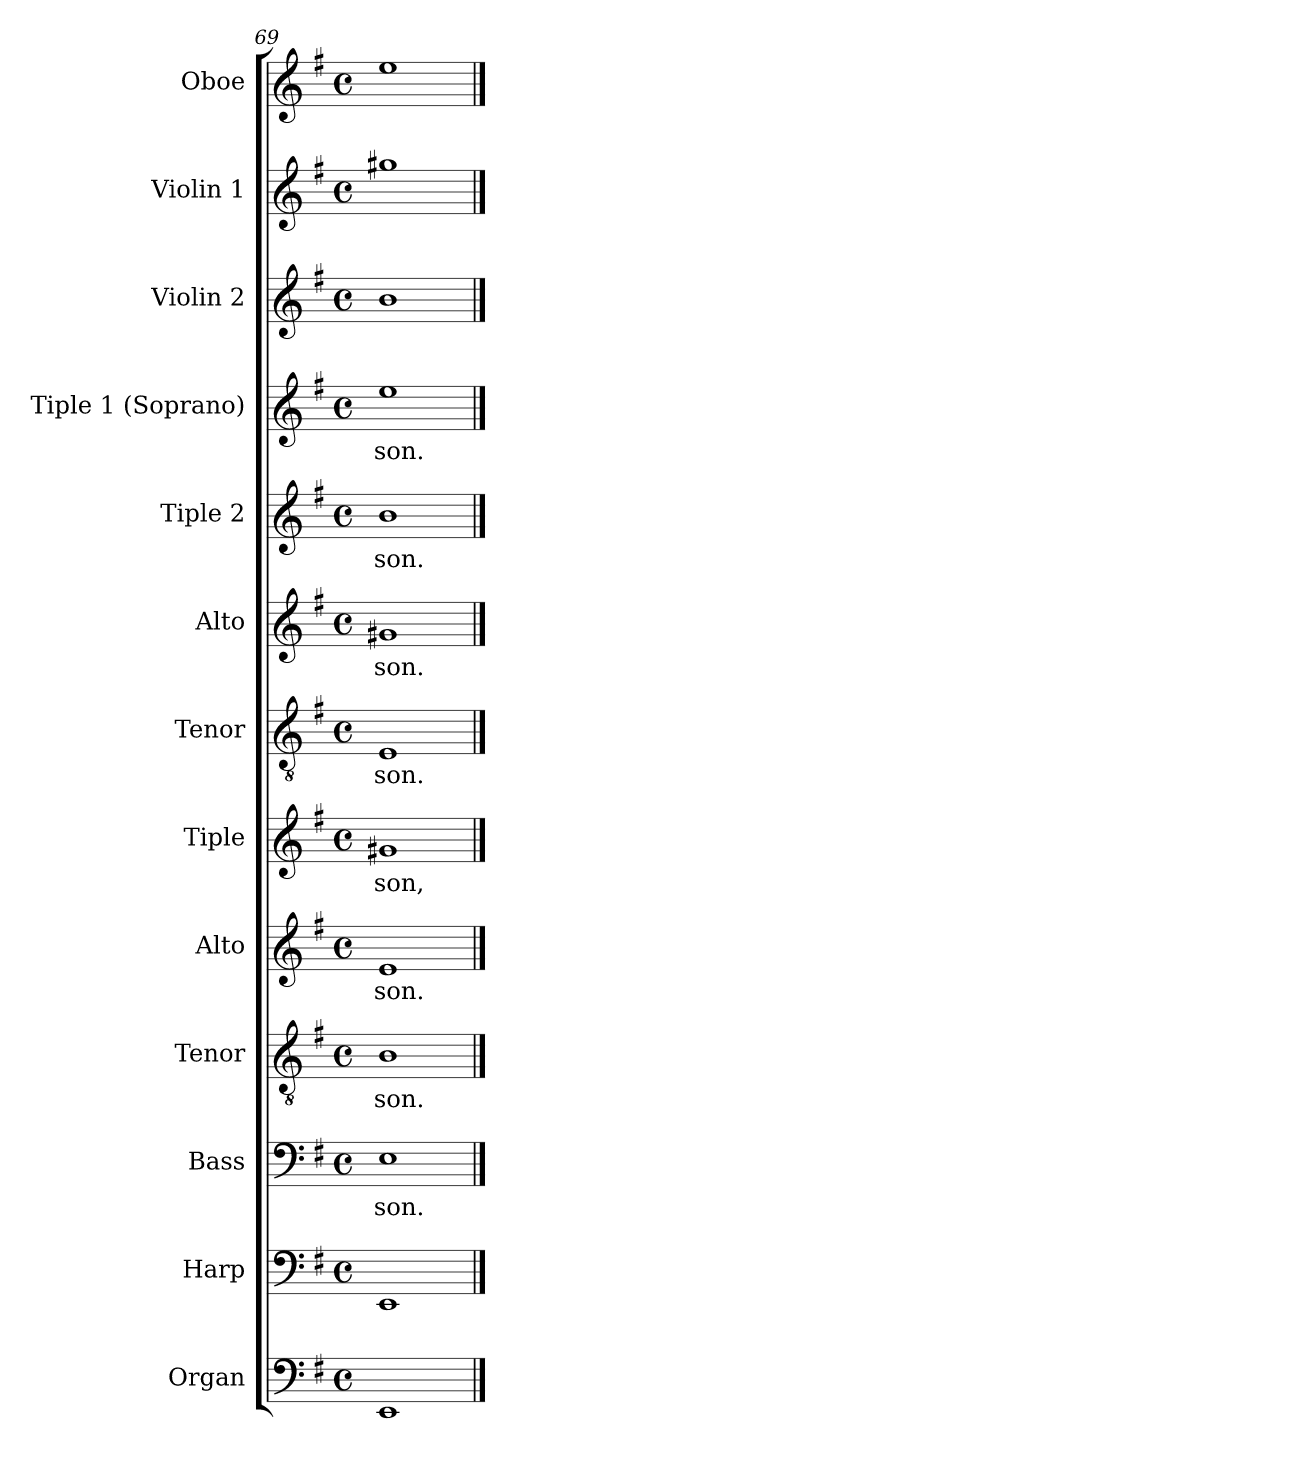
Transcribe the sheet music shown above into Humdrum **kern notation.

**kern	**kern	**kern	**text	**kern	**text	**kern	**text	**kern	**text	**kern	**text	**kern	**text	**kern	**text	**kern	**text	**kern	**kern	**kern
*part13	*part12	*part11	*part11	*part10	*part10	*part9	*part9	*part8	*part8	*part7	*part7	*part6	*part6	*part5	*part5	*part4	*part4	*part3	*part2	*part1
*staff13	*staff12	*staff11	*staff11	*staff10	*staff10	*staff9	*staff9	*staff8	*staff8	*staff7	*staff7	*staff6	*staff6	*staff5	*staff5	*staff4	*staff4	*staff3	*staff2	*staff1
*I"Organ	*I"Harp	*I"Bass	*	*I"Tenor	*	*I"Alto	*	*I"Tiple	*	*I"Tenor	*	*I"Alto	*	*I"Tiple 2	*	*I"Tiple 1 (Soprano)	*	*I"Violin 2	*I"Violin 1	*I"Oboe
*I'Org.	*I'Hp.	*I'B.	*	*I'T.	*	*I'A.	*	*	*	*I'T.	*	*I'A.	*	*	*	*I'S1.	*	*I'Vln. 2	*I'Vln. 1	*I'Ob.
*clefF4	*clefF4	*clefF4	*	*clefGv2	*	*clefG2	*	*clefG2	*	*clefGv2	*	*clefG2	*	*clefG2	*	*clefG2	*	*clefG2	*clefG2	*clefG2
*	*	*	*	*ITrd7c12	*	*	*	*	*	*ITrd7c12	*	*	*	*	*	*	*	*	*	*
*k[f#]	*k[f#]	*k[f#]	*	*k[f#]	*	*k[f#]	*	*k[f#]	*	*k[f#]	*	*k[f#]	*	*k[f#]	*	*k[f#]	*	*k[f#]	*k[f#]	*k[f#]
*G:	*G:	*G:	*	*G:	*	*G:	*	*G:	*	*G:	*	*G:	*	*G:	*	*G:	*	*G:	*G:	*G:
*M4/4	*M4/4	*M4/4	*	*M4/4	*	*M4/4	*	*M4/4	*	*M4/4	*	*M4/4	*	*M4/4	*	*M4/4	*	*M4/4	*M4/4	*M4/4
*met(c)	*met(c)	*met(c)	*	*met(c)	*	*met(c)	*	*met(c)	*	*met(c)	*	*met(c)	*	*met(c)	*	*met(c)	*	*met(c)	*met(c)	*met(c)
=69	=69	=69	=69	=69	=69	=69	=69	=69	=69	=69	=69	=69	=69	=69	=69	=69	=69	=69	=69	=69
!	!	!	!LO:LY:b:color=#000000	!	!	!	!	!	!	!	!	!	!	!	!	!	!	!	!	!
!	!	!	!	!	!LO:LY:b:color=#000000	!	!	!	!	!	!	!	!	!	!	!	!	!	!	!
!	!	!	!	!	!	!	!LO:LY:b:color=#000000	!	!	!	!	!	!	!	!	!	!	!	!	!
!	!	!	!	!	!	!	!	!	!LO:LY:b:color=#000000	!	!	!	!	!	!	!	!	!	!	!
!	!	!	!	!	!	!	!	!	!	!	!LO:LY:b:color=#000000	!	!	!	!	!	!	!	!	!
!	!	!	!	!	!	!	!	!	!	!	!	!	!LO:LY:b:color=#000000	!	!	!	!	!	!	!
!	!	!	!	!	!	!	!	!	!	!	!	!	!	!	!LO:LY:b:color=#000000	!	!	!	!	!
!	!	!	!	!	!	!	!	!	!	!	!	!	!	!	!	!	!LO:LY:b:color=#000000	!	!	!
1EEi	1EEi	1Ei	-son.	1BBi	-son.	1ei	-son.	1g#i	-son,	1EEi	-son.	1g#i	-son.	1bi	-son.	1eei	-son.	1bi	1gg#i	1eei
==	==	==	==	==	==	==	==	==	==	==	==	==	==	==	==	==	==	==	==	==
*-	*-	*-	*-	*-	*-	*-	*-	*-	*-	*-	*-	*-	*-	*-	*-	*-	*-	*-	*-	*-
